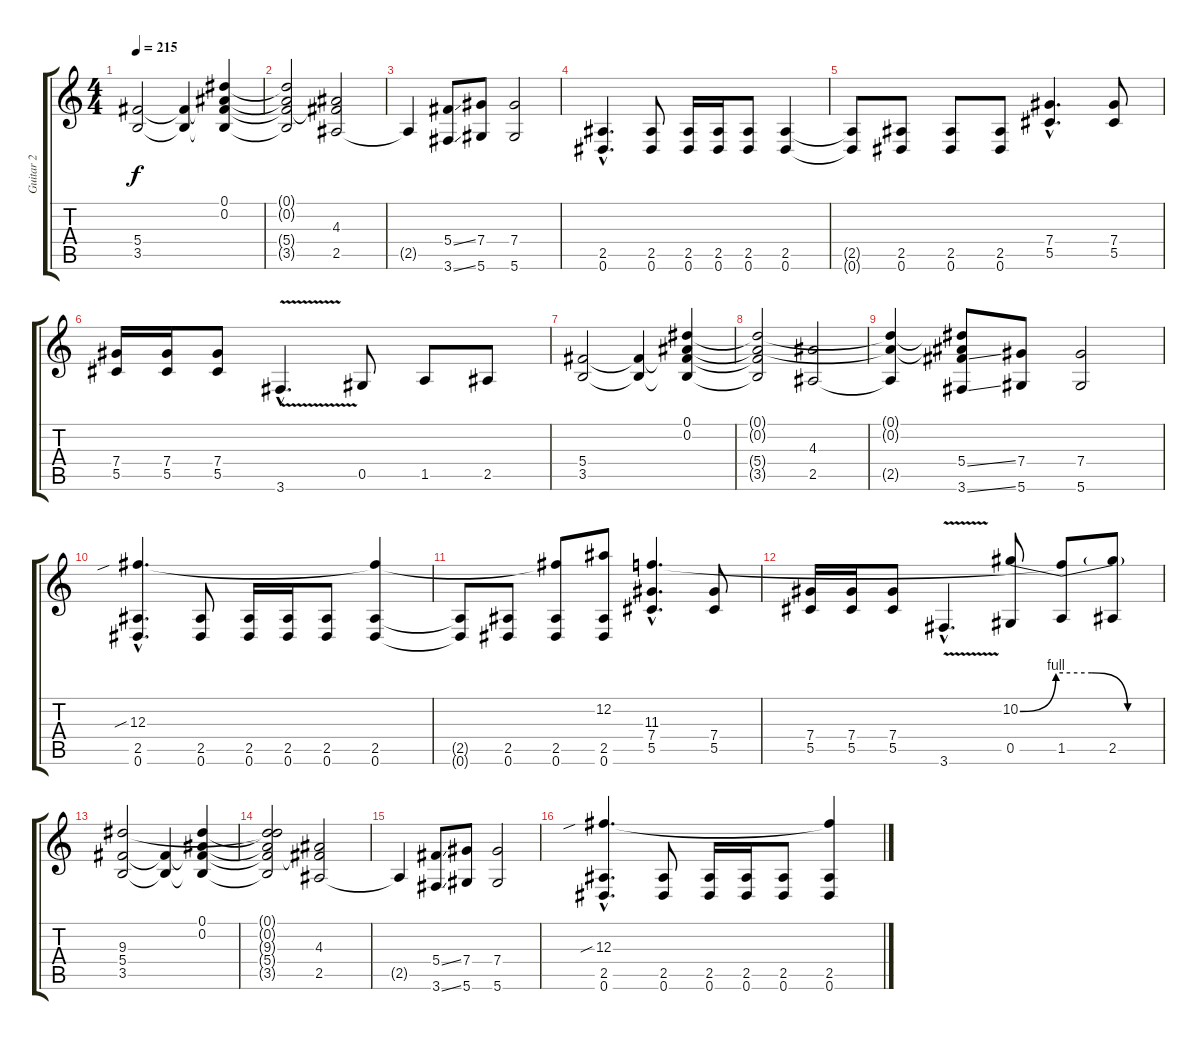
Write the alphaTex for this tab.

\track ("Guitar 2" "Guitar 2") {instrument distortionguitar}
\staff {score tabs}
\tuning (Eb4 Bb3 Gb3 Db3 Ab2 Eb2) {hide}
\ts (4 4)
\tempo 215
\clef g2
\ks c
(5.4 3.5).2{dy f} (5.4{t} 3.5{t}).4 (0.1 0.2 5.4{t} 3.5{t}).4 |
(0.1{t} 0.2{t} 5.4{t} 3.5{t}).2 (4.3 5.4{t} 2.5).2 |
2.5{t}.4 (5.4{ss} 3.6{ss}).8 (7.4 5.6).8 (7.4 5.6).2 |
(2.5{hac} 0.6{hac}).4{d} (2.5 0.6).8 (2.5 0.6).16 (2.5 0.6).16 (2.5 0.6).8 (2.5 0.6).4 |
(2.5{t} 0.6{t}).8 (2.5 0.6).8 (2.5 0.6).8 (2.5 0.6).8 (7.4{hac} 5.5{hac}).4{d} (7.4 5.5).8 |
(7.4 5.5).16 (7.4 5.5).16 (7.4 5.5).8 3.6{v hac}.4{d} 0.5.8 1.5.8 2.5.8 |
(5.4 3.5).2 (5.4{t} 3.5{t}).4 (0.1 0.2 5.4{t} 3.5{t}).4 |
(0.1{t} 0.2{t} 5.4{t} 3.5{t}).2 (4.3 2.5).2 |
(0.1{t} 0.2{t} 2.5{t}).4 (0.1{t} 0.2{t} 5.4{ss} 3.6{ss}).8 (7.4 5.6).8 (7.4 5.6).2 |
(12.3{sib hac} 2.5{hac} 0.6{hac}).4{d} (2.5 0.6).8 (2.5 0.6).16 (2.5 0.6).16 (2.5 0.6).8 (12.3{t} 2.5 0.6).4 |
(2.5{t} 0.6{t}).8 (2.5 0.6).8 (12.3{t} 2.5 0.6).8 (12.2 2.5 0.6).8 (11.3{hac} 7.4{hac} 5.5{hac}).4{d} (7.4 5.5).8 |
(7.4 5.5).16 (7.4 5.5).16 (7.4 5.5).8 3.6{v hac}.4{d} (10.2{be (custom 0 0 15 4 30 4 45 0 60 0)} 0.5).8 (11.3{t} 1.5).8 (10.2{t} 2.5).8 |
(9.3 5.4 3.5).2 (5.4{t} 3.5{t}).4 (0.1 0.2 5.4{t} 3.5{t}).4 |
(0.1{t} 0.2{t} 9.3{t} 5.4{t} 3.5{t}).2 (4.3 5.4{t} 2.5).2 |
2.5{t}.4 (5.4{ss} 3.6{ss}).8 (7.4 5.6).8 (7.4 5.6).2 |
(12.3{sib hac} 2.5{hac} 0.6{hac}).4{d} (2.5 0.6).8 (2.5 0.6).16 (2.5 0.6).16 (2.5 0.6).8 (12.3{t} 2.5 0.6).4
